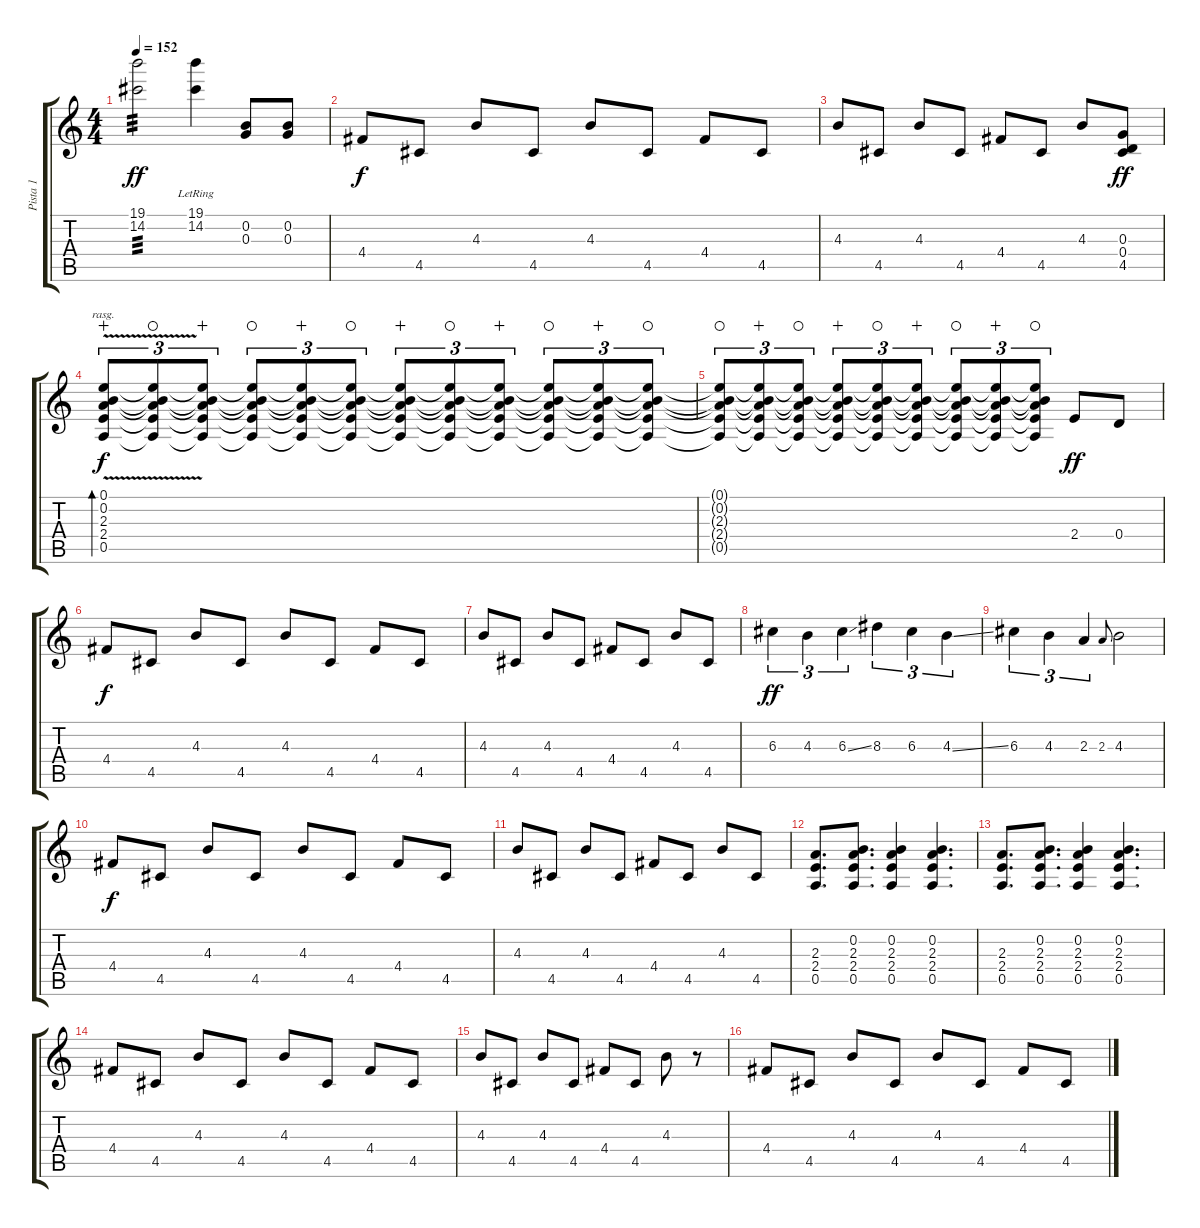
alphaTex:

\track ("Pista 1" "Pista 1") {instrument electricguitarclean}
\staff {score tabs}
\tuning (E4 B3 G3 D3 A2 E2) {hide}
\ts (4 4)
\tempo 152
\clef g2
\ks c
(19.1 14.2).2{tp 3 dy ff} (19.1 14.2{lr}).4 (0.2 0.3).8 (0.2 0.3).8 |
4.4.8{dy f volume 11 instrument overdrivenguitar} 4.5.8 4.3.8 4.5.8 4.3.8 4.5.8 4.4.8 4.5.8 |
4.3.8 4.5.8 4.3.8 4.5.8 4.4.8 4.5.8 4.3.8 (0.3 0.4 4.5).8{dy ff} |
(0.1 0.2{v} 2.3 2.4 0.5).8{tu (3 2) bd 480 rasg ii dy f wahc} (0.1{t} 0.2{t} 2.3{t} 2.4{t} 0.5{t}).8{tu (3 2) waho} (0.1{t} 0.2{t} 2.3{t} 2.4{t} 0.5{t}).8{tu (3 2) wahc} (0.1{t} 0.2{t} 2.3{t} 2.4{t} 0.5{t}).8{tu (3 2) waho} (0.1{t} 0.2{t} 2.3{t} 2.4{t} 0.5{t}).8{tu (3 2) wahc} (0.1{t} 0.2{t} 2.3{t} 2.4{t} 0.5{t}).8{tu (3 2) waho} (0.1{t} 0.2{t} 2.3{t} 2.4{t} 0.5{t}).8{tu (3 2) wahc} (0.1{t} 0.2{t} 2.3{t} 2.4{t} 0.5{t}).8{tu (3 2) waho} (0.1{t} 0.2{t} 2.3{t} 2.4{t} 0.5{t}).8{tu (3 2) wahc} (0.1{t} 0.2{t} 2.3{t} 2.4{t} 0.5{t}).8{tu (3 2) waho} (0.1{t} 0.2{t} 2.3{t} 2.4{t} 0.5{t}).8{tu (3 2) wahc} (0.1{t} 0.2{t} 2.3{t} 2.4{t} 0.5{t}).8{tu (3 2) waho} |
(0.1{t} 0.2{t} 2.3{t} 2.4{t} 0.5{t}).8{tu (3 2) waho} (0.1{t} 0.2{t} 2.3{t} 2.4{t} 0.5{t}).8{tu (3 2) wahc} (0.1{t} 0.2{t} 2.3{t} 2.4{t} 0.5{t}).8{tu (3 2) waho} (0.1{t} 0.2{t} 2.3{t} 2.4{t} 0.5{t}).8{tu (3 2) wahc} (0.1{t} 0.2{t} 2.3{t} 2.4{t} 0.5{t}).8{tu (3 2) waho} (0.1{t} 0.2{t} 2.3{t} 2.4{t} 0.5{t}).8{tu (3 2) wahc} (0.1{t} 0.2{t} 2.3{t} 2.4{t} 0.5{t}).8{tu (3 2) waho} (0.1{t} 0.2{t} 2.3{t} 2.4{t} 0.5{t}).8{tu (3 2) wahc} (0.1{t} 0.2{t} 2.3{t} 2.4{t} 0.5{t}).8{tu (3 2) waho} 2.4.8{dy ff} 0.4.8 |
4.4.8{dy f} 4.5.8 4.3.8 4.5.8 4.3.8 4.5.8 4.4.8 4.5.8 |
4.3.8 4.5.8 4.3.8 4.5.8 4.4.8 4.5.8 4.3.8 4.5.8 |
6.3.4{tu (3 2) dy ff} 4.3.4{tu (3 2)} 6.3{ss}.4{tu (3 2)} 8.3.4{tu (3 2)} 6.3.4{tu (3 2)} 4.3{ss}.4{tu (3 2)} |
6.3.4{tu (3 2)} 4.3.4{tu (3 2)} 2.3.4{tu (3 2)} 2.3.8{gr onbeat} 4.3.2 |
4.4.8{dy f} 4.5.8 4.3.8 4.5.8 4.3.8 4.5.8 4.4.8 4.5.8 |
4.3.8 4.5.8 4.3.8 4.5.8 4.4.8 4.5.8 4.3.8 4.5.8 |
(2.3 2.4 0.5).8{d} (0.2 2.3 2.4 0.5).8{d} (0.2 2.3 2.4 0.5).4 (0.2 2.3 2.4 0.5).4{d} |
(2.3 2.4 0.5).8{d} (0.2 2.3 2.4 0.5).8{d} (0.2 2.3 2.4 0.5).4 (0.2 2.3 2.4 0.5).4{d} |
4.4.8 4.5.8 4.3.8 4.5.8 4.3.8 4.5.8 4.4.8 4.5.8 |
4.3.8 4.5.8 4.3.8 4.5.8 4.4.8 4.5.8 4.3.8 r.8 |
4.4.8 4.5.8 4.3.8 4.5.8 4.3.8 4.5.8 4.4.8 4.5.8
